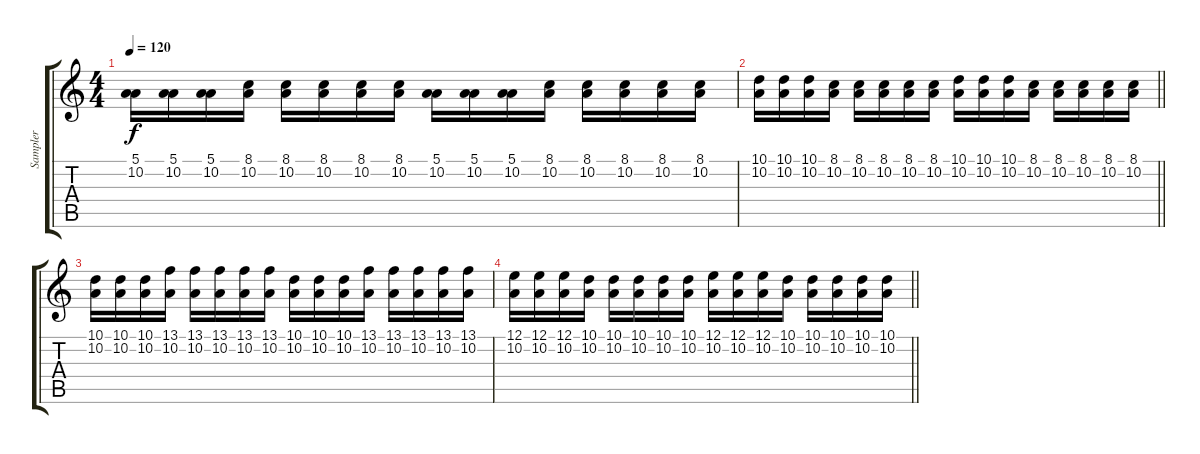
\track ("Sampler" "Sampler") {instrument vibraphone}
\staff {score tabs}
\tuning (E4 B3 G3 D3 A2 E2) {hide}
\ts (4 4)
\tempo 120
\clef g2
\ks c
(5.1 10.2).16{dy f} (5.1 10.2).16 (5.1 10.2).16 (8.1 10.2).16 (8.1 10.2).16 (8.1 10.2).16 (8.1 10.2).16 (8.1 10.2).16 (5.1 10.2).16 (5.1 10.2).16 (5.1 10.2).16 (8.1 10.2).16 (8.1 10.2).16 (8.1 10.2).16 (8.1 10.2).16 (8.1 10.2).16 |
\barLineRight lightlight
(10.1 10.2).16 (10.1 10.2).16 (10.1 10.2).16 (8.1 10.2).16 (8.1 10.2).16 (8.1 10.2).16 (8.1 10.2).16 (8.1 10.2).16 (10.1 10.2).16 (10.1 10.2).16 (10.1 10.2).16 (8.1 10.2).16 (8.1 10.2).16 (8.1 10.2).16 (8.1 10.2).16 (8.1 10.2).16 |
(10.1 10.2).16 (10.1 10.2).16 (10.1 10.2).16 (13.1 10.2).16 (13.1 10.2).16 (13.1 10.2).16 (13.1 10.2).16 (13.1 10.2).16 (10.1 10.2).16 (10.1 10.2).16 (10.1 10.2).16 (13.1 10.2).16 (13.1 10.2).16 (13.1 10.2).16 (13.1 10.2).16 (13.1 10.2).16 |
\barLineRight lightlight
(12.1 10.2).16 (12.1 10.2).16 (12.1 10.2).16 (10.1 10.2).16 (10.1 10.2).16 (10.1 10.2).16 (10.1 10.2).16 (10.1 10.2).16 (12.1 10.2).16 (12.1 10.2).16 (12.1 10.2).16 (10.1 10.2).16 (10.1 10.2).16 (10.1 10.2).16 (10.1 10.2).16 (10.1 10.2).16
